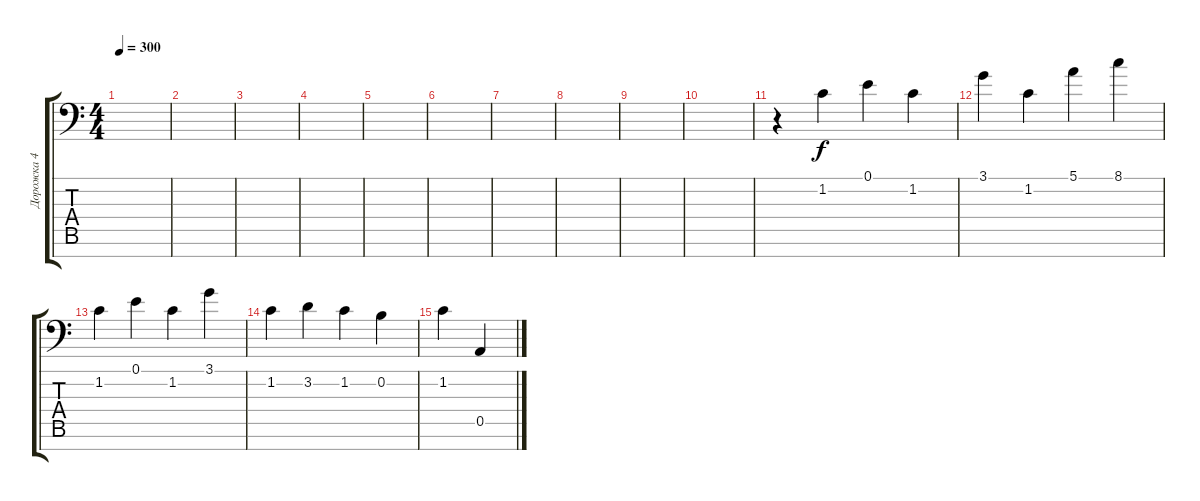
\track ("Дорожка 4" "Дорожка 4") {instrument violin}
\staff {score tabs}
\tuning (E4 B3 G3 D3 A2 E2 C-1) {hide}
\ts (4 4)
\tempo 300
\clef f4
\ks c
|
|
|
|
|
|
|
|
|
|
r.4 1.2.4 0.1.4 1.2.4 |
3.1.4 1.2.4 5.1.4 8.1.4 |
1.2.4 0.1.4 1.2.4 3.1.4 |
1.2.4 3.2.4 1.2.4 0.2.4 |
1.2.4 0.5.4
